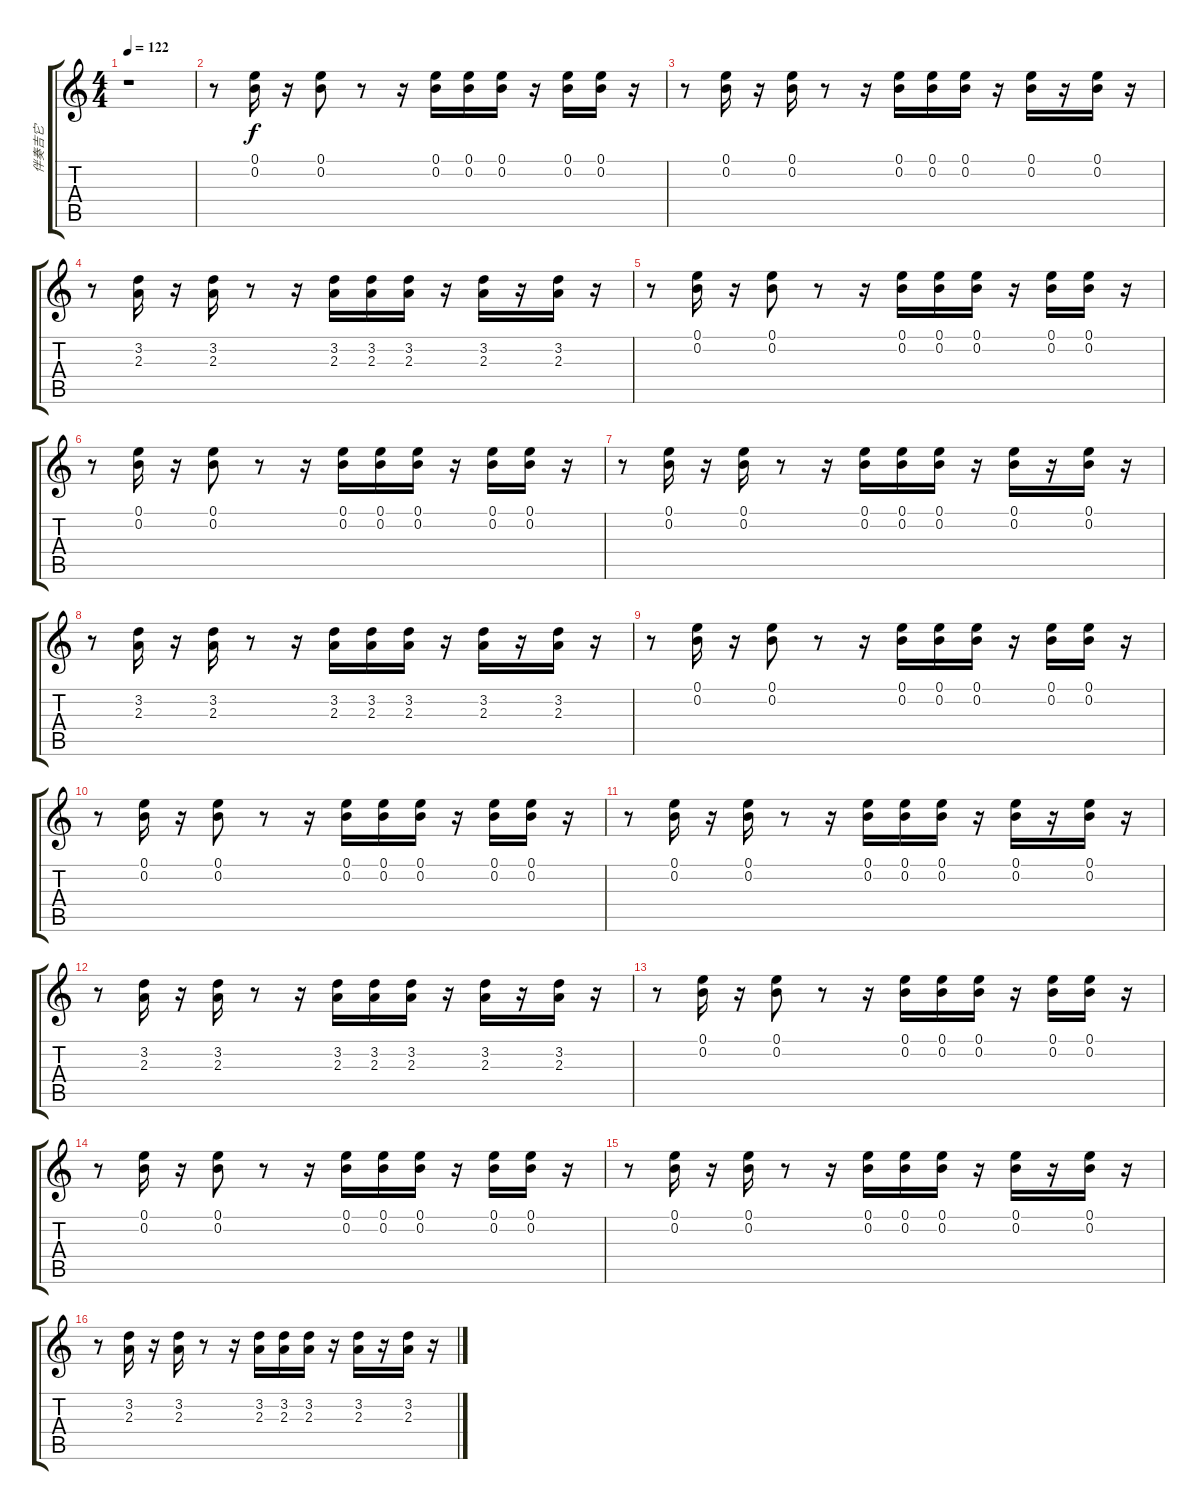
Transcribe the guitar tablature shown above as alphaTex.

\track ("伴奏吉它" "伴奏吉它") {instrument distortionguitar}
\staff {score tabs}
\tuning (E4 B3 G3 D3 A2 E2) {hide}
\ts (4 4)
\tempo 122
\clef g2
\ks c
r.1{dy f} |
r.8 (0.1 0.2).16 r.16 (0.1 0.2).8 r.8 r.16 (0.1 0.2).16 (0.1 0.2).16 (0.1 0.2).16 r.16 (0.1 0.2).16 (0.1 0.2).16 r.16 |
r.8 (0.1 0.2).16 r.16 (0.1 0.2).16 r.8 r.16 (0.1 0.2).16 (0.1 0.2).16 (0.1 0.2).16 r.16 (0.1 0.2).16 r.16 (0.1 0.2).16 r.16 |
r.8 (3.2 2.3).16 r.16 (3.2 2.3).16 r.8 r.16 (3.2 2.3).16 (3.2 2.3).16 (3.2 2.3).16 r.16 (3.2 2.3).16 r.16 (3.2 2.3).16 r.16 |
r.8 (0.1 0.2).16 r.16 (0.1 0.2).8 r.8 r.16 (0.1 0.2).16 (0.1 0.2).16 (0.1 0.2).16 r.16 (0.1 0.2).16 (0.1 0.2).16 r.16 |
r.8 (0.1 0.2).16 r.16 (0.1 0.2).8 r.8 r.16 (0.1 0.2).16 (0.1 0.2).16 (0.1 0.2).16 r.16 (0.1 0.2).16 (0.1 0.2).16 r.16 |
r.8 (0.1 0.2).16 r.16 (0.1 0.2).16 r.8 r.16 (0.1 0.2).16 (0.1 0.2).16 (0.1 0.2).16 r.16 (0.1 0.2).16 r.16 (0.1 0.2).16 r.16 |
r.8 (3.2 2.3).16 r.16 (3.2 2.3).16 r.8 r.16 (3.2 2.3).16 (3.2 2.3).16 (3.2 2.3).16 r.16 (3.2 2.3).16 r.16 (3.2 2.3).16 r.16 |
r.8 (0.1 0.2).16 r.16 (0.1 0.2).8 r.8 r.16 (0.1 0.2).16 (0.1 0.2).16 (0.1 0.2).16 r.16 (0.1 0.2).16 (0.1 0.2).16 r.16 |
r.8 (0.1 0.2).16 r.16 (0.1 0.2).8 r.8 r.16 (0.1 0.2).16 (0.1 0.2).16 (0.1 0.2).16 r.16 (0.1 0.2).16 (0.1 0.2).16 r.16 |
r.8 (0.1 0.2).16 r.16 (0.1 0.2).16 r.8 r.16 (0.1 0.2).16 (0.1 0.2).16 (0.1 0.2).16 r.16 (0.1 0.2).16 r.16 (0.1 0.2).16 r.16 |
r.8 (3.2 2.3).16 r.16 (3.2 2.3).16 r.8 r.16 (3.2 2.3).16 (3.2 2.3).16 (3.2 2.3).16 r.16 (3.2 2.3).16 r.16 (3.2 2.3).16 r.16 |
r.8 (0.1 0.2).16 r.16 (0.1 0.2).8 r.8 r.16 (0.1 0.2).16 (0.1 0.2).16 (0.1 0.2).16 r.16 (0.1 0.2).16 (0.1 0.2).16 r.16 |
r.8 (0.1 0.2).16 r.16 (0.1 0.2).8 r.8 r.16 (0.1 0.2).16 (0.1 0.2).16 (0.1 0.2).16 r.16 (0.1 0.2).16 (0.1 0.2).16 r.16 |
r.8 (0.1 0.2).16 r.16 (0.1 0.2).16 r.8 r.16 (0.1 0.2).16 (0.1 0.2).16 (0.1 0.2).16 r.16 (0.1 0.2).16 r.16 (0.1 0.2).16 r.16 |
r.8 (3.2 2.3).16 r.16 (3.2 2.3).16 r.8 r.16 (3.2 2.3).16 (3.2 2.3).16 (3.2 2.3).16 r.16 (3.2 2.3).16 r.16 (3.2 2.3).16 r.16
